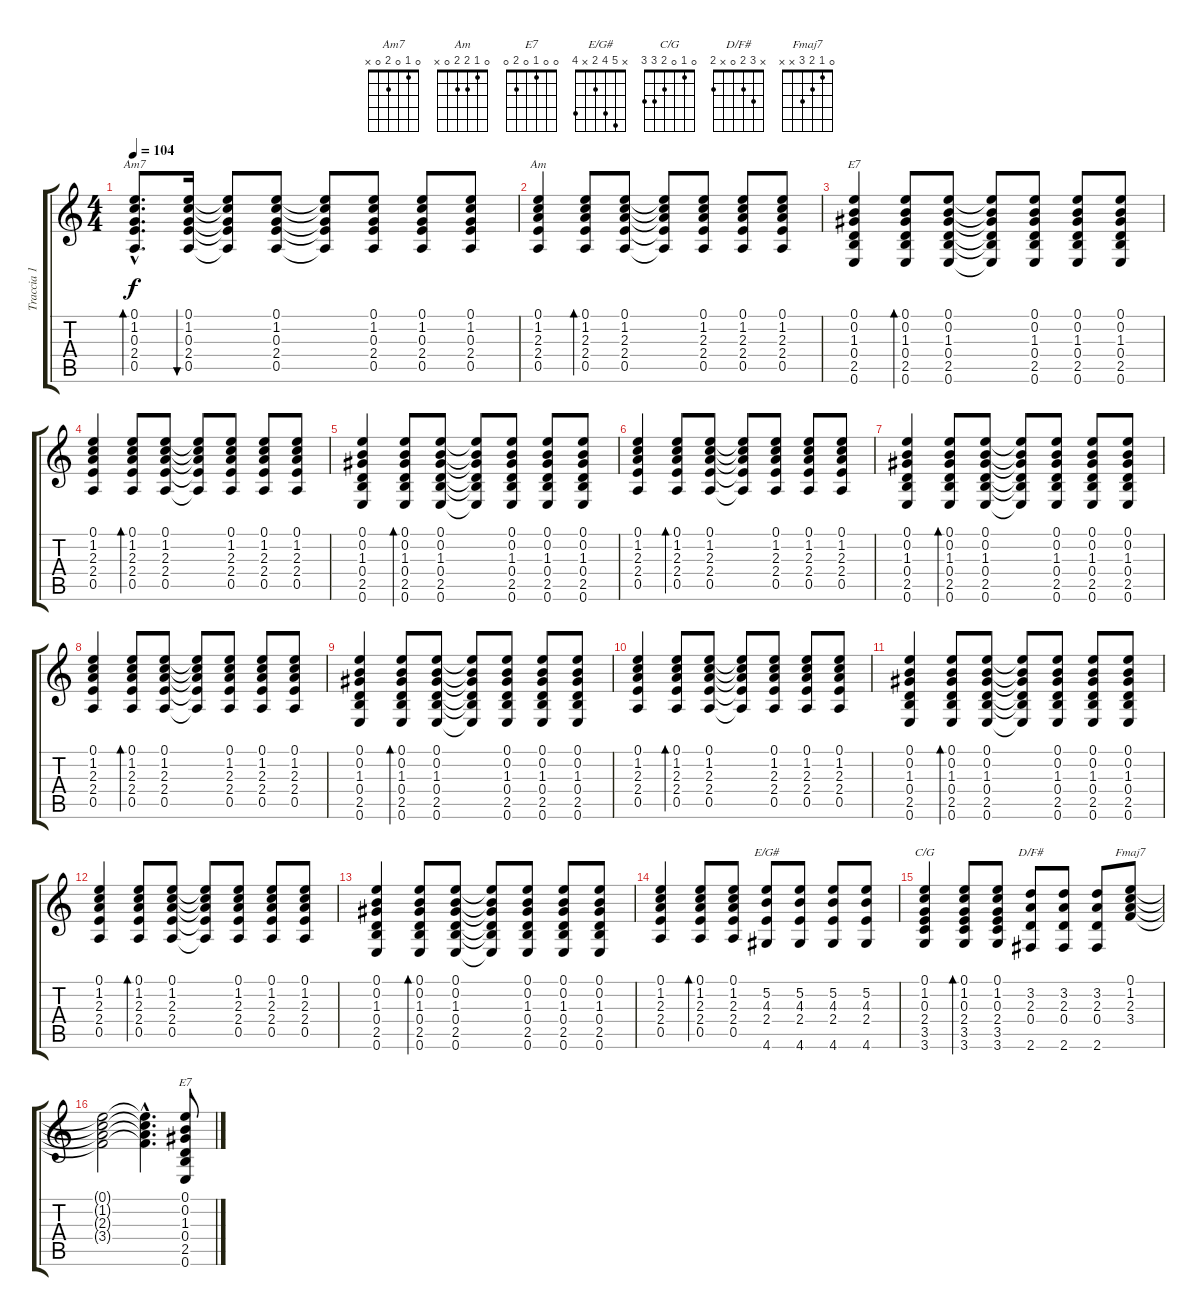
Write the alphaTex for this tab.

\track ("Traccia 1" "Traccia 1") {instrument acousticguitarnylon}
\staff {score tabs}
\tuning (E4 B3 G3 D3 A2 E2) {hide}
\chord ("Am7" 0 1 0 2 0 x)
\chord ("Am" 0 1 2 2 0 x)
\chord ("E7" 0 0 1 0 2 x)
\chord ("E/G#" x 5 4 2 x 4)
\chord ("C/G" 0 1 0 2 3 3)
\chord ("D/F#" x 3 2 0 x 2)
\chord ("Fmaj7" 0 1 2 3 x x)
\chord ("E7" 0 0 1 0 2 0)
\ts (4 4)
\tempo 104
\clef g2
\ks c
(0.1{hac} 1.2{hac} 0.3{hac} 2.4{hac} 0.5{hac}).8{d bd 480 ch "Am7" dy f} (0.1 1.2 0.3 2.4 0.5).16{bu 480} (0.1{t} 1.2{t} 0.3{t} 2.4{t} 0.5{t}).8 (0.1 1.2 0.3 2.4 0.5).8 (0.1{t} 1.2{t} 0.3{t} 2.4{t} 0.5{t}).8 (0.1 1.2 0.3 2.4 0.5).8 (0.1 1.2 0.3 2.4 0.5).8 (0.1 1.2 0.3 2.4 0.5).8 |
(0.1 1.2 2.3 2.4 0.5).4{ch "Am"} (0.1 1.2 2.3 2.4 0.5).8{bd 480} (0.1 1.2 2.3 2.4 0.5).8 (0.1{t} 1.2{t} 2.3{t} 2.4{t} 0.5{t}).8 (0.1 1.2 2.3 2.4 0.5).8 (0.1 1.2 2.3 2.4 0.5).8 (0.1 1.2 2.3 2.4 0.5).8 |
(0.1 0.2 1.3 0.4 2.5 0.6).4{ch "E7"} (0.1 0.2 1.3 0.4 2.5 0.6).8{bd 480} (0.1 0.2 1.3 0.4 2.5 0.6).8 (0.1{t} 0.2{t} 1.3{t} 0.4{t} 2.5{t} 0.6{t}).8 (0.1 0.2 1.3 0.4 2.5 0.6).8 (0.1 0.2 1.3 0.4 2.5 0.6).8 (0.1 0.2 1.3 0.4 2.5 0.6).8 |
(0.1 1.2 2.3 2.4 0.5).4 (0.1 1.2 2.3 2.4 0.5).8{bd 480} (0.1 1.2 2.3 2.4 0.5).8 (0.1{t} 1.2{t} 2.3{t} 2.4{t} 0.5{t}).8 (0.1 1.2 2.3 2.4 0.5).8 (0.1 1.2 2.3 2.4 0.5).8 (0.1 1.2 2.3 2.4 0.5).8 |
(0.1 0.2 1.3 0.4 2.5 0.6).4 (0.1 0.2 1.3 0.4 2.5 0.6).8{bd 480} (0.1 0.2 1.3 0.4 2.5 0.6).8 (0.1{t} 0.2{t} 1.3{t} 0.4{t} 2.5{t} 0.6{t}).8 (0.1 0.2 1.3 0.4 2.5 0.6).8 (0.1 0.2 1.3 0.4 2.5 0.6).8 (0.1 0.2 1.3 0.4 2.5 0.6).8 |
(0.1 1.2 2.3 2.4 0.5).4 (0.1 1.2 2.3 2.4 0.5).8{bd 480} (0.1 1.2 2.3 2.4 0.5).8 (0.1{t} 1.2{t} 2.3{t} 2.4{t} 0.5{t}).8 (0.1 1.2 2.3 2.4 0.5).8 (0.1 1.2 2.3 2.4 0.5).8 (0.1 1.2 2.3 2.4 0.5).8 |
(0.1 0.2 1.3 0.4 2.5 0.6).4 (0.1 0.2 1.3 0.4 2.5 0.6).8{bd 480} (0.1 0.2 1.3 0.4 2.5 0.6).8 (0.1{t} 0.2{t} 1.3{t} 0.4{t} 2.5{t} 0.6{t}).8 (0.1 0.2 1.3 0.4 2.5 0.6).8 (0.1 0.2 1.3 0.4 2.5 0.6).8 (0.1 0.2 1.3 0.4 2.5 0.6).8 |
(0.1 1.2 2.3 2.4 0.5).4 (0.1 1.2 2.3 2.4 0.5).8{bd 480} (0.1 1.2 2.3 2.4 0.5).8 (0.1{t} 1.2{t} 2.3{t} 2.4{t} 0.5{t}).8 (0.1 1.2 2.3 2.4 0.5).8 (0.1 1.2 2.3 2.4 0.5).8 (0.1 1.2 2.3 2.4 0.5).8 |
(0.1 0.2 1.3 0.4 2.5 0.6).4 (0.1 0.2 1.3 0.4 2.5 0.6).8{bd 480} (0.1 0.2 1.3 0.4 2.5 0.6).8 (0.1{t} 0.2{t} 1.3{t} 0.4{t} 2.5{t} 0.6{t}).8 (0.1 0.2 1.3 0.4 2.5 0.6).8 (0.1 0.2 1.3 0.4 2.5 0.6).8 (0.1 0.2 1.3 0.4 2.5 0.6).8 |
(0.1 1.2 2.3 2.4 0.5).4 (0.1 1.2 2.3 2.4 0.5).8{bd 480} (0.1 1.2 2.3 2.4 0.5).8 (0.1{t} 1.2{t} 2.3{t} 2.4{t} 0.5{t}).8 (0.1 1.2 2.3 2.4 0.5).8 (0.1 1.2 2.3 2.4 0.5).8 (0.1 1.2 2.3 2.4 0.5).8 |
(0.1 0.2 1.3 0.4 2.5 0.6).4 (0.1 0.2 1.3 0.4 2.5 0.6).8{bd 480} (0.1 0.2 1.3 0.4 2.5 0.6).8 (0.1{t} 0.2{t} 1.3{t} 0.4{t} 2.5{t} 0.6{t}).8 (0.1 0.2 1.3 0.4 2.5 0.6).8 (0.1 0.2 1.3 0.4 2.5 0.6).8 (0.1 0.2 1.3 0.4 2.5 0.6).8 |
(0.1 1.2 2.3 2.4 0.5).4 (0.1 1.2 2.3 2.4 0.5).8{bd 480} (0.1 1.2 2.3 2.4 0.5).8 (0.1{t} 1.2{t} 2.3{t} 2.4{t} 0.5{t}).8 (0.1 1.2 2.3 2.4 0.5).8 (0.1 1.2 2.3 2.4 0.5).8 (0.1 1.2 2.3 2.4 0.5).8 |
(0.1 0.2 1.3 0.4 2.5 0.6).4 (0.1 0.2 1.3 0.4 2.5 0.6).8{bd 480} (0.1 0.2 1.3 0.4 2.5 0.6).8 (0.1{t} 0.2{t} 1.3{t} 0.4{t} 2.5{t} 0.6{t}).8 (0.1 0.2 1.3 0.4 2.5 0.6).8 (0.1 0.2 1.3 0.4 2.5 0.6).8 (0.1 0.2 1.3 0.4 2.5 0.6).8 |
(0.1 1.2 2.3 2.4 0.5).4 (0.1 1.2 2.3 2.4 0.5).8{bd 480} (0.1 1.2 2.3 2.4 0.5).8 (5.2 4.3 2.4 4.6).8{ch "E/G#"} (5.2 4.3 2.4 4.6).8 (5.2 4.3 2.4 4.6).8 (5.2 4.3 2.4 4.6).8 |
(0.1 1.2 0.3 2.4 3.5 3.6).4{ch "C/G"} (0.1 1.2 0.3 2.4 3.5 3.6).8{bd 480} (0.1 1.2 0.3 2.4 3.5 3.6).8 (3.2 2.3 0.4 2.6).8{ch "D/F#"} (3.2 2.3 0.4 2.6).8 (3.2 2.3 0.4 2.6).8 (0.1 1.2 2.3 3.4).8{ch "Fmaj7"} |
(0.1{t} 1.2{t} 2.3{t} 3.4{t}).2 (0.1{hac t} 1.2{hac t} 2.3{hac t} 3.4{hac t}).4{d} (0.1 0.2 1.3 0.4 2.5 0.6).8{ch "E7"}
